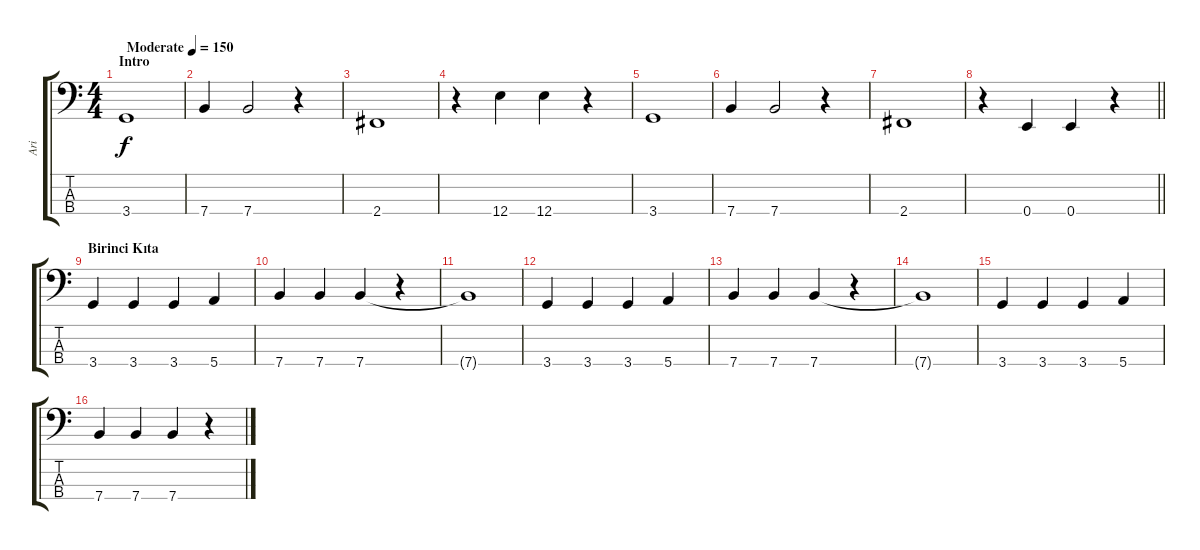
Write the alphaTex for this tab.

\track ("Ari" "Ari") {instrument electricbassfinger}
\staff {score tabs}
\tuning (G2 D2 A1 E1) {hide}
\ts (4 4)
\section ("" "Intro")
\tempo (150 "Moderate")
\clef f4
\ks c
3.4.1{dy f instrument electricbassfinger} |
7.4.4 7.4.2 r.4 |
2.4.1 |
r.4 12.4.4 12.4.4 r.4 |
3.4.1 |
7.4.4 7.4.2 r.4 |
2.4.1 |
\barLineRight lightlight
r.4 0.4.4 0.4.4 r.4 |
\section ("" "Birinci Kıta")
3.4.4 3.4.4 3.4.4 5.4.4 |
7.4.4 7.4.4 7.4.4 r.4 |
7.4{t}.1 |
3.4.4 3.4.4 3.4.4 5.4.4 |
7.4.4 7.4.4 7.4.4 r.4 |
7.4{t}.1 |
3.4.4 3.4.4 3.4.4 5.4.4 |
7.4.4 7.4.4 7.4.4 r.4
